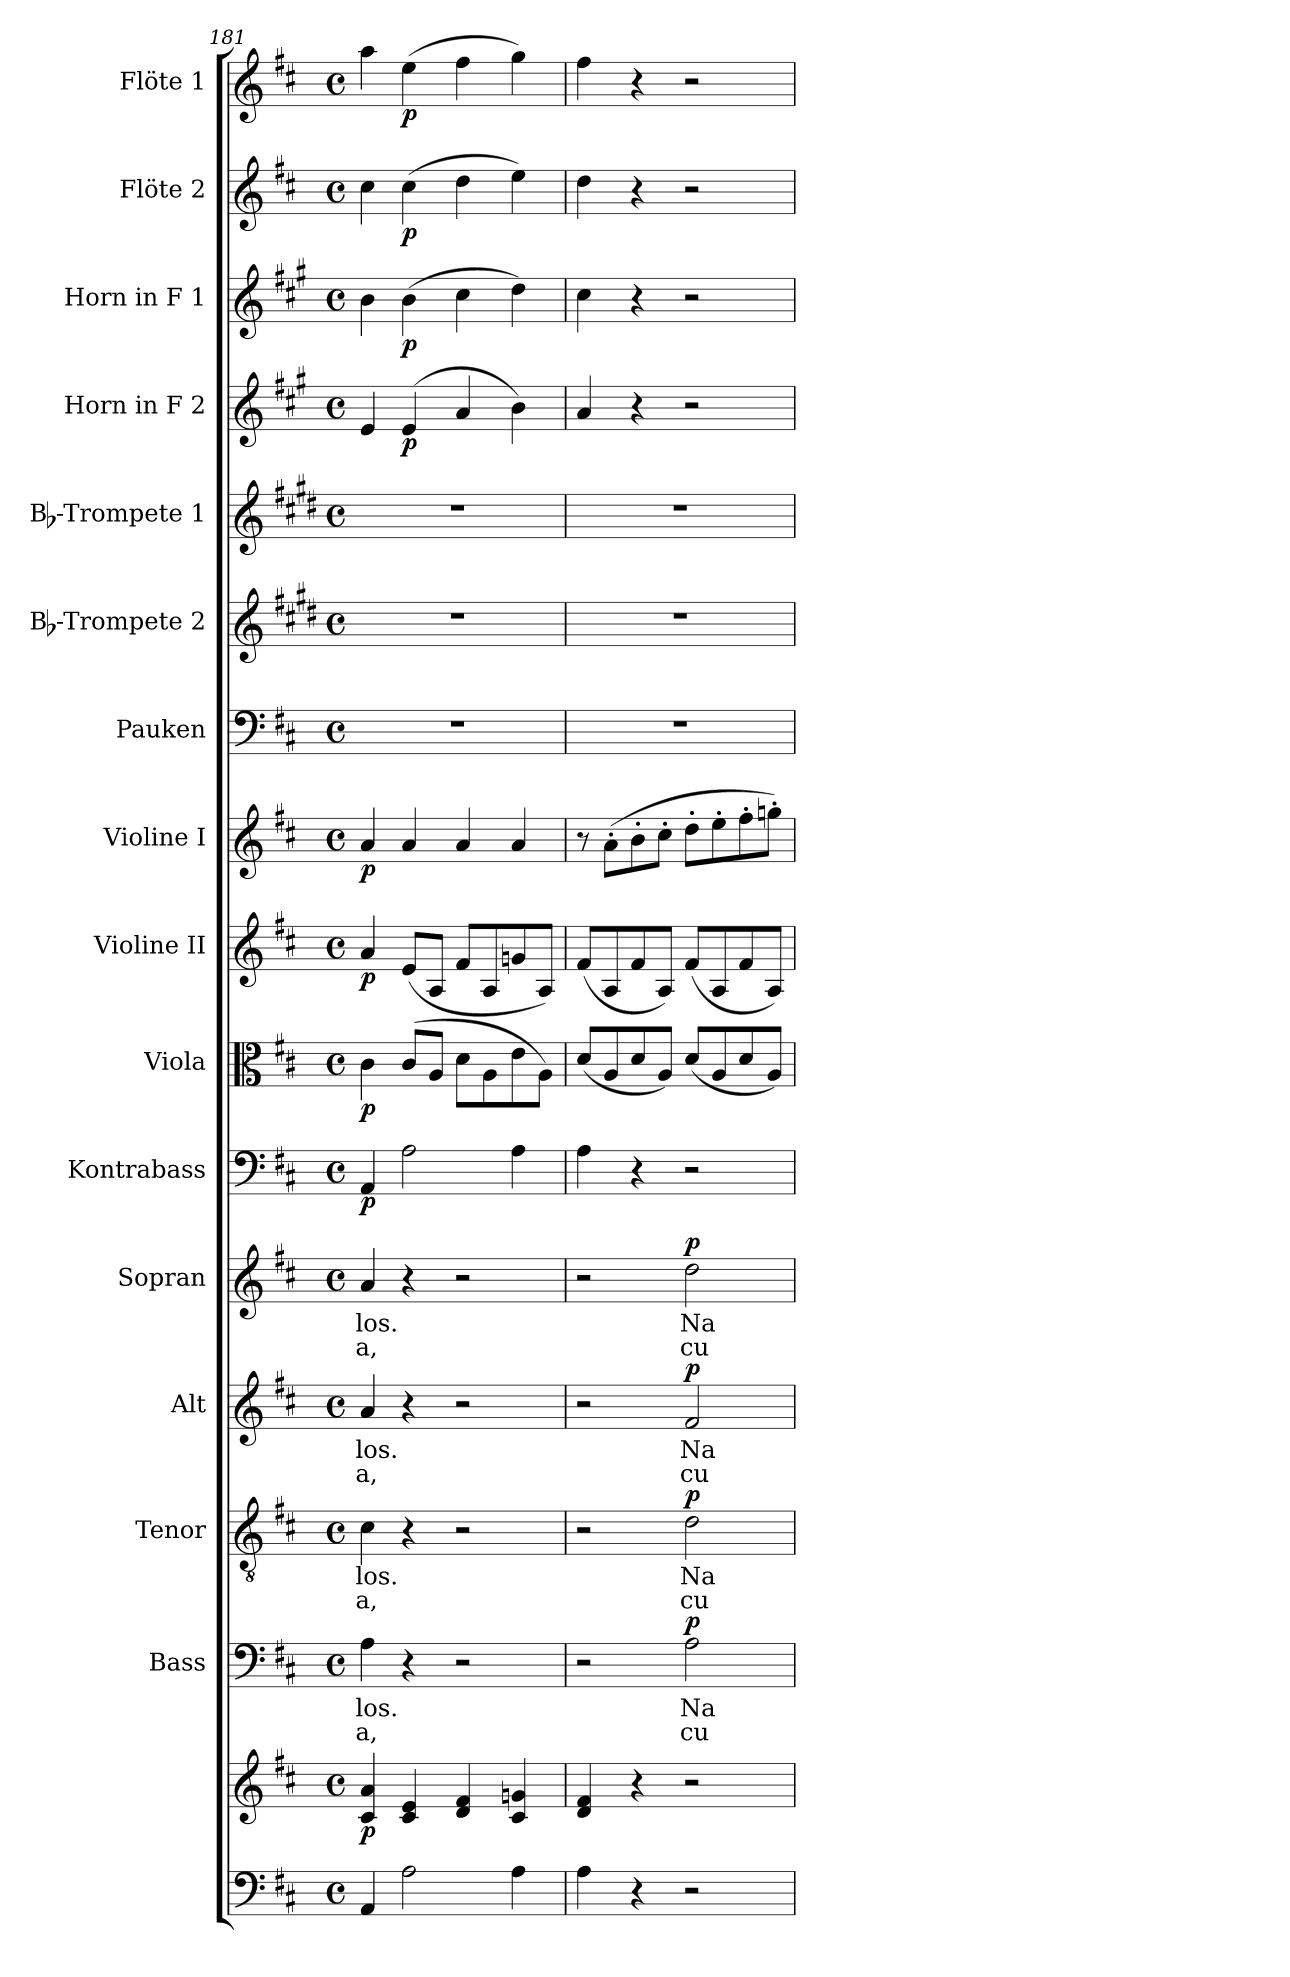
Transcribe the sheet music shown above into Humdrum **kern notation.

**kern	**kern	**dynam	**kern	**text	**text	**dynam	**kern	**text	**text	**dynam	**kern	**text	**text	**dynam	**kern	**text	**text	**dynam	**kern	**dynam	**kern	**dynam	**kern	**dynam	**kern	**dynam	**kern	**kern	**kern	**kern	**dynam	**kern	**dynam	**kern	**dynam	**kern	**dynam
*part16	*part16	*part16	*part15	*part15	*part15	*part15	*part14	*part14	*part14	*part14	*part13	*part13	*part13	*part13	*part12	*part12	*part12	*part12	*part11	*part11	*part10	*part10	*part9	*part9	*part8	*part8	*part7	*part6	*part5	*part4	*part4	*part3	*part3	*part2	*part2	*part1	*part1
*staff17	*staff16	*staff16/17	*staff15	*staff15	*staff15	*staff15	*staff14	*staff14	*staff14	*staff14	*staff13	*staff13	*staff13	*staff13	*staff12	*staff12	*staff12	*staff12	*staff11	*staff11	*staff10	*staff10	*staff9	*staff9	*staff8	*staff8	*staff7	*staff6	*staff5	*staff4	*staff4	*staff3	*staff3	*staff2	*staff2	*staff1	*staff1
*	*	*	*I"Bass	*	*	*	*I"Tenor	*	*	*	*I"Alt	*	*	*	*I"Sopran	*	*	*	*I"Kontrabass	*	*I"Viola	*	*I"Violine II	*	*I"Violine I	*	*I"Pauken	*I"Bb-Trompete 2	*I"Bb-Trompete 1	*I"Horn in F 2	*	*I"Horn in F 1	*	*I"Flöte 2	*	*I"Flöte 1	*
*	*	*	*I'B.	*	*	*	*I'T.	*	*	*	*I'A.	*	*	*	*I'S.	*	*	*	*I'Kb.	*	*I'Vla.	*	*I'Vl. II	*	*I'Vl. I	*	*I'Pk.	*I'Bb Trp. 2	*I'Bb Trp. 1	*	*	*	*	*I'Fl. 2	*	*I'Fl. 1	*
*clefF4	*clefG2	*	*clefF4	*	*	*	*clefGv2	*	*	*	*clefG2	*	*	*	*clefG2	*	*	*	*clefF4	*	*clefC3	*	*clefG2	*	*clefG2	*	*clefF4	*clefG2	*clefG2	*clefG2	*	*clefG2	*	*clefG2	*	*clefG2	*
*	*	*	*	*	*	*	*	*	*	*	*	*	*	*	*	*	*	*	*ITrd7c12	*	*	*	*	*	*	*	*	*ITrd1c2	*ITrd1c2	*ITrd4c7	*	*ITrd4c7	*	*	*	*	*
*k[f#c#]	*k[f#c#]	*	*k[f#c#]	*	*	*	*k[f#c#]	*	*	*	*k[f#c#]	*	*	*	*k[f#c#]	*	*	*	*k[f#c#]	*	*k[f#c#]	*	*k[f#c#]	*	*k[f#c#]	*	*k[f#c#]	*k[f#c#]	*k[f#c#]	*k[f#c#]	*	*k[f#c#]	*	*k[f#c#]	*	*k[f#c#]	*
*D:	*D:	*	*D:	*	*	*	*D:	*	*	*	*D:	*	*	*	*D:	*	*	*	*D:	*	*D:	*	*D:	*	*D:	*	*D:	*D:	*D:	*D:	*	*D:	*	*D:	*	*D:	*
*M4/4	*M4/4	*	*M4/4	*	*	*	*M4/4	*	*	*	*M4/4	*	*	*	*M4/4	*	*	*	*M4/4	*	*M4/4	*	*M4/4	*	*M4/4	*	*M4/4	*M4/4	*M4/4	*M4/4	*	*M4/4	*	*M4/4	*	*M4/4	*
*met(c)	*met(c)	*	*met(c)	*	*	*	*met(c)	*	*	*	*met(c)	*	*	*	*met(c)	*	*	*	*met(c)	*	*met(c)	*	*met(c)	*	*met(c)	*	*met(c)	*met(c)	*met(c)	*met(c)	*	*met(c)	*	*met(c)	*	*met(c)	*
=181	=181	=181	=181	=181	=181	=181	=181	=181	=181	=181	=181	=181	=181	=181	=181	=181	=181	=181	=181	=181	=181	=181	=181	=181	=181	=181	=181	=181	=181	=181	=181	=181	=181	=181	=181	=181	=181
!	!	!LO:DY:b	!	!LO:LY:b	!LO:LY:b	!	!	!LO:LY:b	!LO:LY:b	!	!	!LO:LY:b	!LO:LY:b	!	!	!LO:LY:b	!LO:LY:b	!	!	!LO:DY:b	!	!LO:DY:b	!	!LO:DY:b	!	!LO:DY:b	!	!	!	!	!	!	!	!	!	!	!
4AA/	4c#/ 4a/	p	4A\	-los.	-a,	.	4c#\	-los.	-a,	.	4a/	-los.	-a,	.	4a/	-los.	-a,	.	4AAA/	p	4c#\	p	4a/	p	4a/	p	1r	1r	1r	4A/	.	4e\	.	4cc#\	.	4aa\	.
!	!	!	!	!	!	!	!	!	!	!	!	!	!	!	!	!	!	!	!	!	!	!	!	!	!	!	!	!	!	!	!LO:DY:b	!	!LO:DY:b	!	!LO:DY:b	!	!LO:DY:b
2A\	4c#/ 4e/	.	4r	.	.	.	4r	.	.	.	4r	.	.	.	4r	.	.	.	2AA\	.	(>8c#/L	.	(<8e/L	.	4a/	.	.	.	.	(4A/	p	(>4e\	p	(>4cc#\	p	(>4ee\	p
.	.	.	.	.	.	.	.	.	.	.	.	.	.	.	.	.	.	.	.	.	8A/J	.	8A/J	.	.	.	.	.	.	.	.	.	.	.	.	.	.
.	4d/ 4f#/	.	2r	.	.	.	2r	.	.	.	2r	.	.	.	2r	.	.	.	.	.	8d\L	.	8f#/L	.	4a/	.	.	.	.	4d/	.	4f#\	.	4dd\	.	4ff#\	.
.	.	.	.	.	.	.	.	.	.	.	.	.	.	.	.	.	.	.	.	.	8A\	.	8A/	.	.	.	.	.	.	.	.	.	.	.	.	.	.
4A\	4c#/ 4gn/	.	.	.	.	.	.	.	.	.	.	.	.	.	.	.	.	.	4AA\	.	8e\	.	8gn/	.	4a/	.	.	.	.	4e\)	.	4g\)	.	4ee\)	.	4gg\)	.
.	.	.	.	.	.	.	.	.	.	.	.	.	.	.	.	.	.	.	.	.	8A\J)	.	8A/J)	.	.	.	.	.	.	.	.	.	.	.	.	.	.
=182	=182	=182	=182	=182	=182	=182	=182	=182	=182	=182	=182	=182	=182	=182	=182	=182	=182	=182	=182	=182	=182	=182	=182	=182	=182	=182	=182	=182	=182	=182	=182	=182	=182	=182	=182	=182	=182
4A\	4d/ 4f#/	.	2r	.	.	.	2r	.	.	.	2r	.	.	.	2r	.	.	.	4AA\	.	(<8d/L	.	(<8f#/L	.	8r	.	1r	1r	1r	4d/	.	4f#\	.	4dd\	.	4ff#\	.
.	.	.	.	.	.	.	.	.	.	.	.	.	.	.	.	.	.	.	.	.	8A/	.	8A/	.	(>8a'>\L	.	.	.	.	.	.	.	.	.	.	.	.
4r	4r	.	.	.	.	.	.	.	.	.	.	.	.	.	.	.	.	.	4r	.	8d/	.	8f#/	.	8b'>\	.	.	.	.	4r	.	4r	.	4r	.	4r	.
.	.	.	.	.	.	.	.	.	.	.	.	.	.	.	.	.	.	.	.	.	8A/J)	.	8A/J)	.	8cc#'>\J	.	.	.	.	.	.	.	.	.	.	.	.
!	!	!	!	!LO:LY:b	!LO:LY:b	!LO:DY:a	!	!LO:LY:b	!LO:LY:b	!LO:DY:a	!	!LO:LY:b	!LO:LY:b	!LO:DY:a	!	!LO:LY:b	!LO:LY:b	!LO:DY:a	!	!	!	!	!	!	!	!	!	!	!	!	!	!	!	!	!	!	!
2r	2r	.	2A\	Na-	cu-	p	2d\	Na-	cu-	p	2f#/	Na-	cu-	p	2dd\	Na-	cu-	p	2r	.	(<8d/L	.	(<8f#/L	.	8dd'>\L	.	.	.	.	2r	.	2r	.	2r	.	2r	.
.	.	.	.	.	.	.	.	.	.	.	.	.	.	.	.	.	.	.	.	.	8A/	.	8A/	.	8ee'>\	.	.	.	.	.	.	.	.	.	.	.	.
.	.	.	.	.	.	.	.	.	.	.	.	.	.	.	.	.	.	.	.	.	8d/	.	8f#/	.	8ff#'>\	.	.	.	.	.	.	.	.	.	.	.	.
.	.	.	.	.	.	.	.	.	.	.	.	.	.	.	.	.	.	.	.	.	8A/J)	.	8A/J)	.	8ggn'>\J)	.	.	.	.	.	.	.	.	.	.	.	.
=	=	=	=	=	=	=	=	=	=	=	=	=	=	=	=	=	=	=	=	=	=	=	=	=	=	=	=	=	=	=	=	=	=	=	=	=	=
*-	*-	*-	*-	*-	*-	*-	*-	*-	*-	*-	*-	*-	*-	*-	*-	*-	*-	*-	*-	*-	*-	*-	*-	*-	*-	*-	*-	*-	*-	*-	*-	*-	*-	*-	*-	*-	*-
